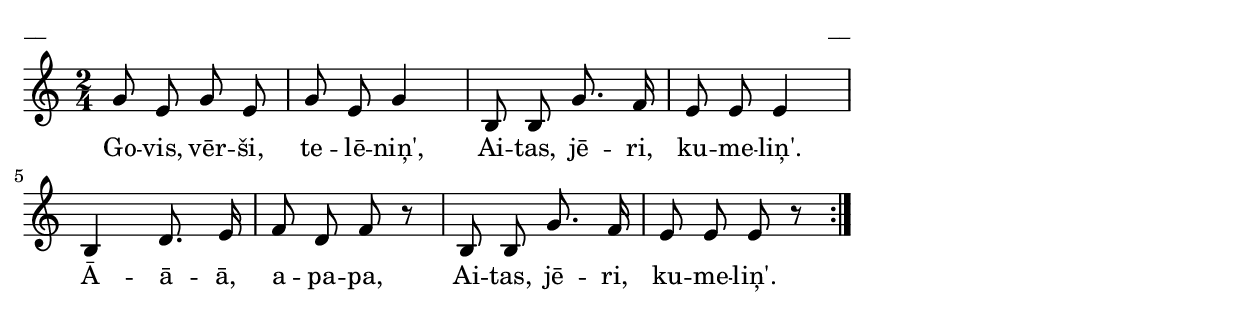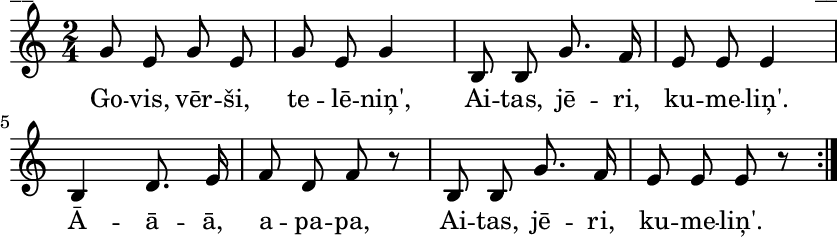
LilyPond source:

\version "2.13.18"
#(ly:set-option 'crop #t)

%\header {
%    title = "Govis, vērši, telēniņ"
%}
\paper {
line-width = 14\cm
left-margin = 0.4\cm
between-system-padding = 0.1\cm
between-system-space = 0.1\cm
}
\layout {
indent = #0
ragged-last = ##f
}

voiceA = \relative c' {
\clef "treble"
\key c \major
\time 2/4
\repeat volta 2 {
g'8 e g e | g8 e g4 | 
b,8 b g'8. f16 | e8 e e4 | 
b4 d8. e16 | f8 d f r |
b,8 b g'8. f16 | e8 e e r |
}
} 

lyricA = \lyricmode {
Go -- vis, vēr -- ši, te -- lē -- niņ', 
Ai -- tas, jē -- ri, ku -- me -- liņ'.
Ā -- ā -- ā, a -- pa -- pa,  
Ai -- tas, jē -- ri, ku -- me -- liņ'.
} 


fullScore = <<
\new Staff {
<<
\new Voice = "voiceA" { \oneVoice \autoBeamOff \voiceA }
\new Lyrics \lyricsto "voiceA" \lyricA
>>
}
>>

\score {
\fullScore
\header { piece = "__" opus = "__" }
}
\markup { \with-color #(x11-color 'white) \sans \smaller "__" }
\score {
\unfoldRepeats
\fullScore
\midi {
\context { \Staff \remove "Staff_performer" }
\context { \Voice \consists "Staff_performer" }
}
}


